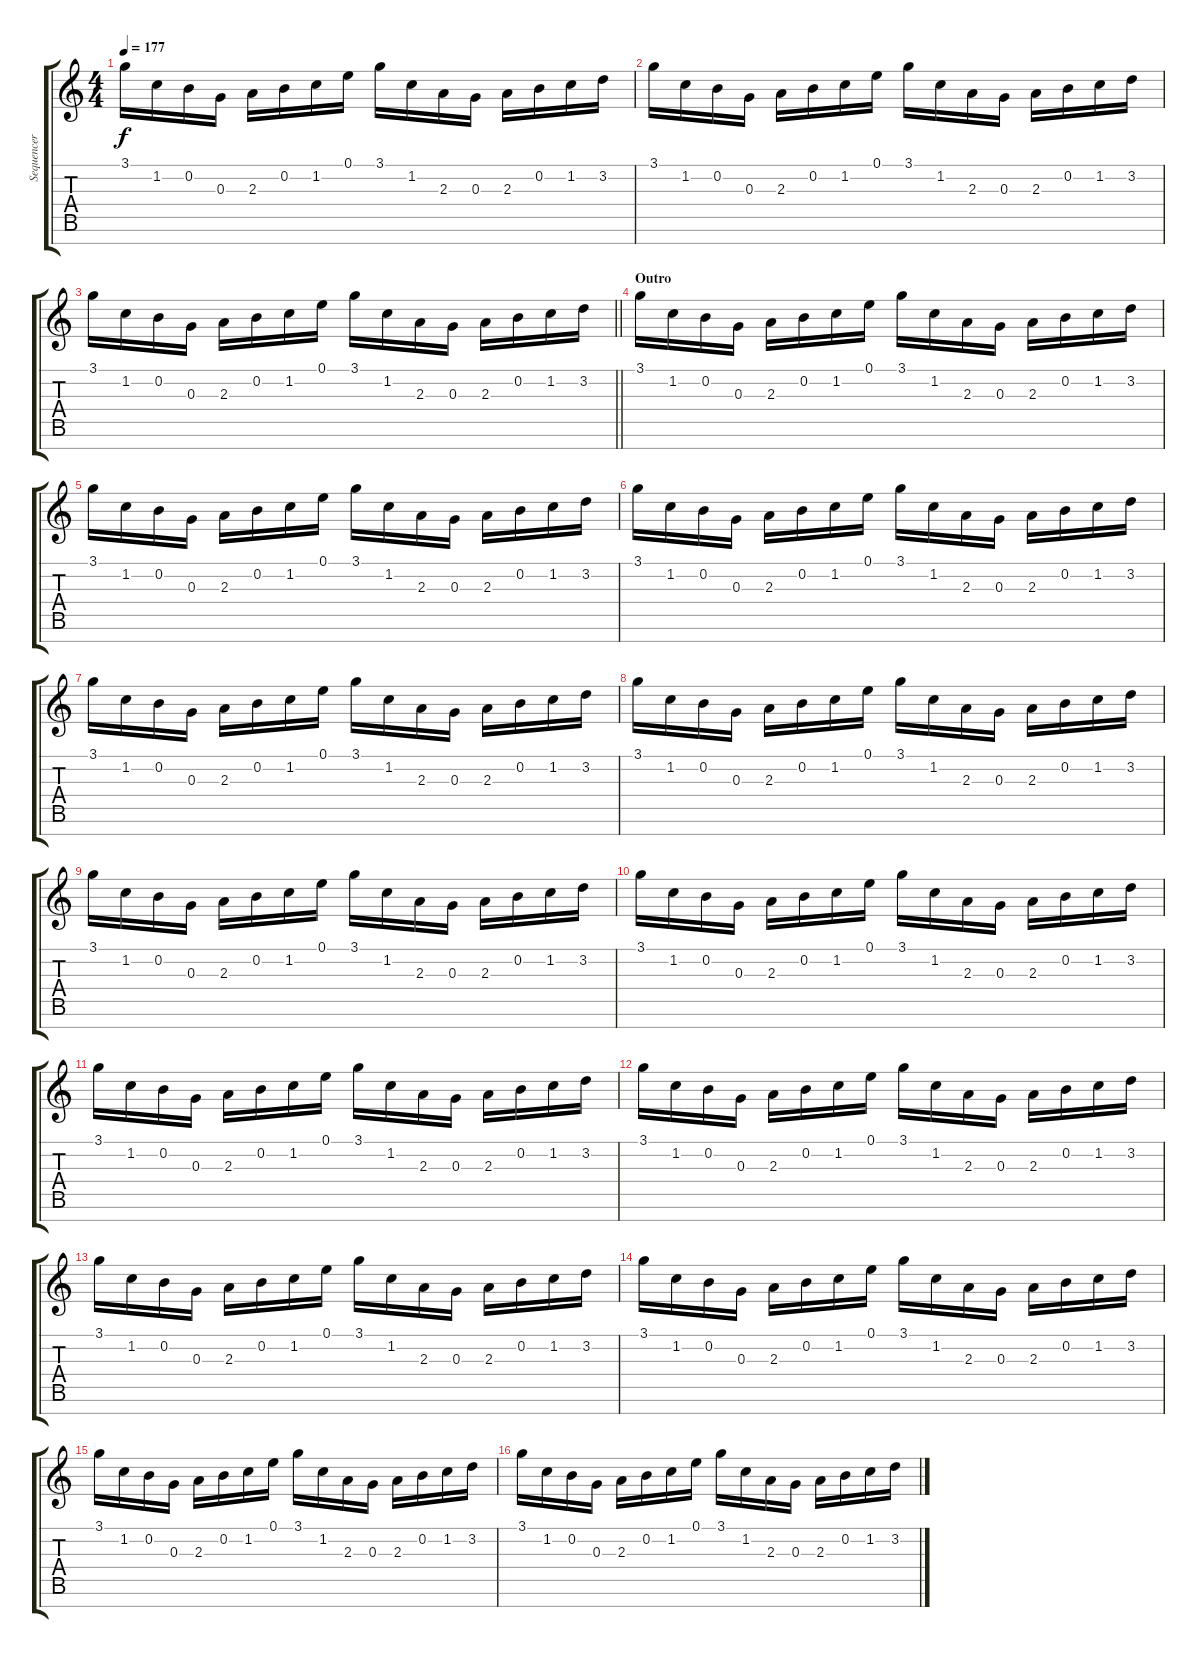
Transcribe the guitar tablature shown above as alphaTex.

\track ("Sequencer" "Sequencer") {instrument pad1newage}
\staff {score tabs}
\tuning (E5 B4 G4 D4 A3 E3 B2) {hide}
\ts (4 4)
\tempo 177
\clef g2
\ks c
3.1.16{dy f} 1.2.16 0.2.16 0.3.16 2.3.16 0.2.16 1.2.16 0.1.16 3.1.16 1.2.16 2.3.16 0.3.16 2.3.16 0.2.16 1.2.16 3.2.16 |
3.1.16 1.2.16 0.2.16 0.3.16 2.3.16 0.2.16 1.2.16 0.1.16 3.1.16 1.2.16 2.3.16 0.3.16 2.3.16 0.2.16 1.2.16 3.2.16 |
\barLineRight lightlight
3.1.16 1.2.16 0.2.16 0.3.16 2.3.16 0.2.16 1.2.16 0.1.16 3.1.16 1.2.16 2.3.16 0.3.16 2.3.16 0.2.16 1.2.16 3.2.16 |
\section ("" "Outro")
3.1.16 1.2.16 0.2.16 0.3.16 2.3.16 0.2.16 1.2.16 0.1.16 3.1.16 1.2.16 2.3.16 0.3.16 2.3.16 0.2.16 1.2.16 3.2.16 |
3.1.16 1.2.16 0.2.16 0.3.16 2.3.16 0.2.16 1.2.16 0.1.16 3.1.16 1.2.16 2.3.16 0.3.16 2.3.16 0.2.16 1.2.16 3.2.16 |
3.1.16 1.2.16 0.2.16 0.3.16 2.3.16 0.2.16 1.2.16 0.1.16 3.1.16 1.2.16 2.3.16 0.3.16 2.3.16 0.2.16 1.2.16 3.2.16 |
3.1.16 1.2.16 0.2.16 0.3.16 2.3.16 0.2.16 1.2.16 0.1.16 3.1.16 1.2.16 2.3.16 0.3.16 2.3.16 0.2.16 1.2.16 3.2.16 |
3.1.16 1.2.16 0.2.16 0.3.16 2.3.16 0.2.16 1.2.16 0.1.16 3.1.16 1.2.16 2.3.16 0.3.16 2.3.16 0.2.16 1.2.16 3.2.16 |
3.1.16 1.2.16 0.2.16 0.3.16 2.3.16 0.2.16 1.2.16 0.1.16 3.1.16 1.2.16 2.3.16 0.3.16 2.3.16 0.2.16 1.2.16 3.2.16 |
3.1.16 1.2.16 0.2.16 0.3.16 2.3.16 0.2.16 1.2.16 0.1.16 3.1.16 1.2.16 2.3.16 0.3.16 2.3.16 0.2.16 1.2.16 3.2.16 |
3.1.16 1.2.16 0.2.16 0.3.16 2.3.16 0.2.16 1.2.16 0.1.16 3.1.16 1.2.16 2.3.16 0.3.16 2.3.16 0.2.16 1.2.16 3.2.16 |
3.1.16 1.2.16 0.2.16 0.3.16 2.3.16 0.2.16 1.2.16 0.1.16 3.1.16 1.2.16 2.3.16 0.3.16 2.3.16 0.2.16 1.2.16 3.2.16 |
3.1.16 1.2.16 0.2.16 0.3.16 2.3.16 0.2.16 1.2.16 0.1.16 3.1.16 1.2.16 2.3.16 0.3.16 2.3.16 0.2.16 1.2.16 3.2.16 |
3.1.16 1.2.16 0.2.16 0.3.16 2.3.16 0.2.16 1.2.16 0.1.16 3.1.16 1.2.16 2.3.16 0.3.16 2.3.16 0.2.16 1.2.16 3.2.16 |
3.1.16 1.2.16 0.2.16 0.3.16 2.3.16 0.2.16 1.2.16 0.1.16 3.1.16 1.2.16 2.3.16 0.3.16 2.3.16 0.2.16 1.2.16 3.2.16 |
3.1.16 1.2.16 0.2.16 0.3.16 2.3.16 0.2.16 1.2.16 0.1.16 3.1.16 1.2.16 2.3.16 0.3.16 2.3.16 0.2.16 1.2.16 3.2.16
